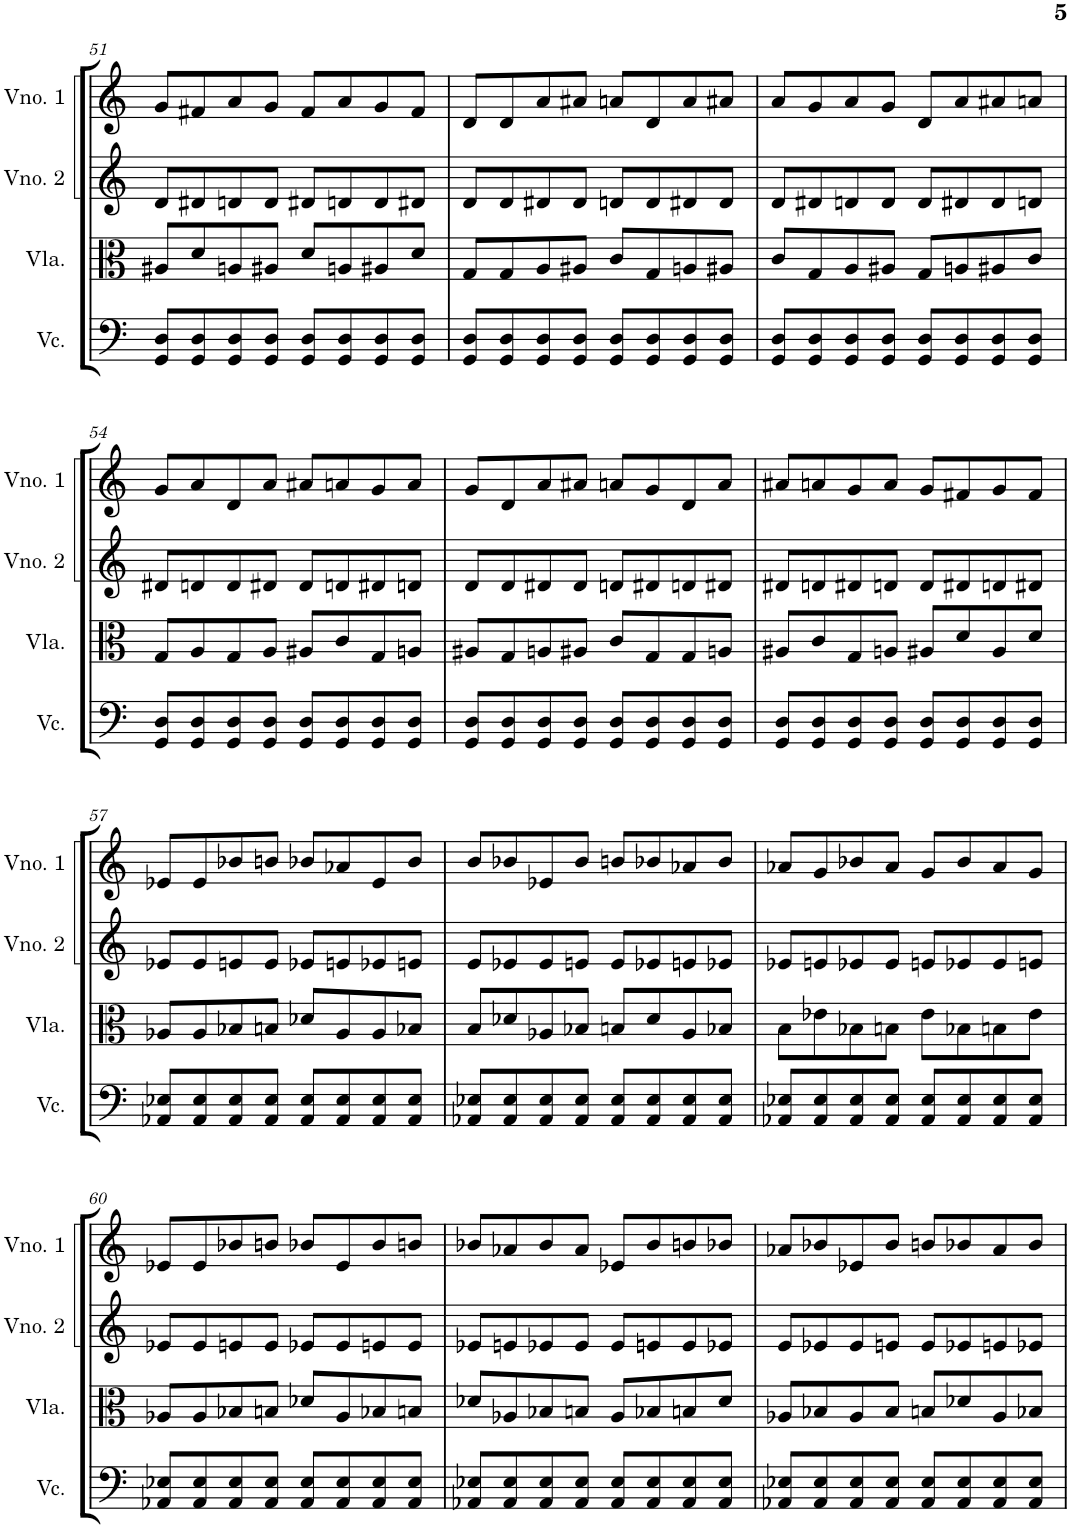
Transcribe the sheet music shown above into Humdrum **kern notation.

**kern	**kern	**kern	**kern
*part4	*part3	*part2	*part1
*staff4	*staff3	*staff2	*staff1
*I"Violoncelo	*I"Viola	*I"Violino 2	*I"Violino 1
*I'Vc.	*I'Vla.	*I'Vno. 2	*I'Vno. 1
!!LO:PB:g=z
*clefF4	*clefC3	*clefG2	*clefG2
*k[]	*k[]	*k[]	*k[]
*M4/4	*M4/4	*M4/4	*M4/4
=51	=51	=51	=51
8GG/ 8D/L	8A#X/L	8d/L	8g/L
8GG/ 8D/	8d/	8d#X/	8f#X/
8GG/ 8D/	8An/	8dn/	8a/
8GG/ 8D/J	8A#X/J	8d/J	8g/J
8GG/ 8D/L	8d/L	8d#X/L	8f#/L
8GG/ 8D/	8An/	8dn/	8a/
8GG/ 8D/	8A#X/	8d/	8g/
8GG/ 8D/J	8d/J	8d#X/J	8f#/J
=52	=52	=52	=52
8GG/ 8D/L	8G/L	8d/L	8d/L
8GG/ 8D/	8G/	8d/	8d/
8GG/ 8D/	8A/	8d#X/	8a/
8GG/ 8D/J	8A#X/J	8d#/J	8a#X/J
8GG/ 8D/L	8c/L	8dn/L	8an/L
8GG/ 8D/	8G/	8d/	8d/
8GG/ 8D/	8An/	8d#X/	8a/
8GG/ 8D/J	8A#X/J	8d#/J	8a#X/J
=53	=53	=53	=53
8GG/ 8D/L	8c/L	8d/L	8a/L
8GG/ 8D/	8G/	8d#X/	8g/
8GG/ 8D/	8A/	8dn/	8a/
8GG/ 8D/J	8A#X/J	8d/J	8g/J
8GG/ 8D/L	8G/L	8d/L	8d/L
8GG/ 8D/	8An/	8d#X/	8a/
8GG/ 8D/	8A#X/	8d#/	8a#X/
8GG/ 8D/J	8c/J	8dn/J	8an/J
!!LO:LB:g=z
=54	=54	=54	=54
8GG/ 8D/L	8G/L	8d#X/L	8g/L
8GG/ 8D/	8A/	8dn/	8a/
8GG/ 8D/	8G/	8d/	8d/
8GG/ 8D/J	8A/J	8d#X/J	8a/J
8GG/ 8D/L	8A#X/L	8d#/L	8a#X/L
8GG/ 8D/	8c/	8dn/	8an/
8GG/ 8D/	8G/	8d#X/	8g/
8GG/ 8D/J	8An/J	8dn/J	8a/J
=55	=55	=55	=55
8GG/ 8D/L	8A#X/L	8d/L	8g/L
8GG/ 8D/	8G/	8d/	8d/
8GG/ 8D/	8An/	8d#X/	8a/
8GG/ 8D/J	8A#X/J	8d#/J	8a#X/J
8GG/ 8D/L	8c/L	8dn/L	8an/L
8GG/ 8D/	8G/	8d#X/	8g/
8GG/ 8D/	8G/	8dn/	8d/
8GG/ 8D/J	8An/J	8d#X/J	8a/J
=56	=56	=56	=56
8GG/ 8D/L	8A#X/L	8d#X/L	8a#X/L
8GG/ 8D/	8c/	8dn/	8an/
8GG/ 8D/	8G/	8d#X/	8g/
8GG/ 8D/J	8An/J	8dn/J	8a/J
8GG/ 8D/L	8A#X/L	8d/L	8g/L
8GG/ 8D/	8d/	8d#X/	8f#X/
8GG/ 8D/	8A#/	8dn/	8g/
8GG/ 8D/J	8d/J	8d#X/J	8f#/J
!!LO:LB:g=z
=57	=57	=57	=57
8AA-X/ 8E-X/L	8A-X/L	8e-X/L	8e-X/L
8AA-/ 8E-/	8A-/	8e-/	8e-/
8AA-/ 8E-/	8B-X/	8en/	8b-X/
8AA-/ 8E-/J	8Bn/J	8e/J	8bn/J
8AA-/ 8E-/L	8d-X/L	8e-X/L	8b-X/L
8AA-/ 8E-/	8A-/	8en/	8a-X/
8AA-/ 8E-/	8A-/	8e-X/	8e-/
8AA-/ 8E-/J	8B-X/J	8en/J	8b-/J
=58	=58	=58	=58
8AA-X/ 8E-X/L	8B/L	8e/L	8b/L
8AA-/ 8E-/	8d-X/	8e-X/	8b-X/
8AA-/ 8E-/	8A-X/	8e-/	8e-X/
8AA-/ 8E-/J	8B-X/J	8en/J	8b-/J
8AA-/ 8E-/L	8Bn/L	8e/L	8bn/L
8AA-/ 8E-/	8d-/	8e-X/	8b-X/
8AA-/ 8E-/	8A-/	8en/	8a-X/
8AA-/ 8E-/J	8B-X/J	8e-X/J	8b-/J
=59	=59	=59	=59
8AA-X/ 8E-X/L	8B\L	8e-X/L	8a-X/L
8AA-/ 8E-/	8e-X\	8en/	8g/
8AA-/ 8E-/	8B-X\	8e-X/	8b-X/
8AA-/ 8E-/J	8Bn\J	8e-/J	8a-/J
8AA-/ 8E-/L	8e-\L	8en/L	8g/L
8AA-/ 8E-/	8B-X\	8e-X/	8b-/
8AA-/ 8E-/	8Bn\	8e-/	8a-/
8AA-/ 8E-/J	8e-\J	8en/J	8g/J
!!LO:LB:g=z
=60	=60	=60	=60
8AA-X/ 8E-X/L	8A-X/L	8e-X/L	8e-X/L
8AA-/ 8E-/	8A-/	8e-/	8e-/
8AA-/ 8E-/	8B-X/	8en/	8b-X/
8AA-/ 8E-/J	8Bn/J	8e/J	8bn/J
8AA-/ 8E-/L	8d-X/L	8e-X/L	8b-X/L
8AA-/ 8E-/	8A-/	8e-/	8e-/
8AA-/ 8E-/	8B-X/	8en/	8b-/
8AA-/ 8E-/J	8Bn/J	8e/J	8bn/J
=61	=61	=61	=61
8AA-X/ 8E-X/L	8d-X/L	8e-X/L	8b-X/L
8AA-/ 8E-/	8A-X/	8en/	8a-X/
8AA-/ 8E-/	8B-X/	8e-X/	8b-/
8AA-/ 8E-/J	8Bn/J	8e-/J	8a-/J
8AA-/ 8E-/L	8A-/L	8e-/L	8e-X/L
8AA-/ 8E-/	8B-X/	8en/	8b-/
8AA-/ 8E-/	8Bn/	8e/	8bn/
8AA-/ 8E-/J	8d-/J	8e-X/J	8b-X/J
=62	=62	=62	=62
8AA-X/ 8E-X/L	8A-X/L	8e/L	8a-X/L
8AA-/ 8E-/	8B-X/	8e-X/	8b-X/
8AA-/ 8E-/	8A-/	8e-/	8e-X/
8AA-/ 8E-/J	8B-/J	8en/J	8b-/J
8AA-/ 8E-/L	8Bn/L	8e/L	8bn/L
8AA-/ 8E-/	8d-X/	8e-X/	8b-X/
8AA-/ 8E-/	8A-/	8en/	8a-/
8AA-/ 8E-/J	8B-X/J	8e-X/J	8b-/J
=	=	=	=
*-	*-	*-	*-
